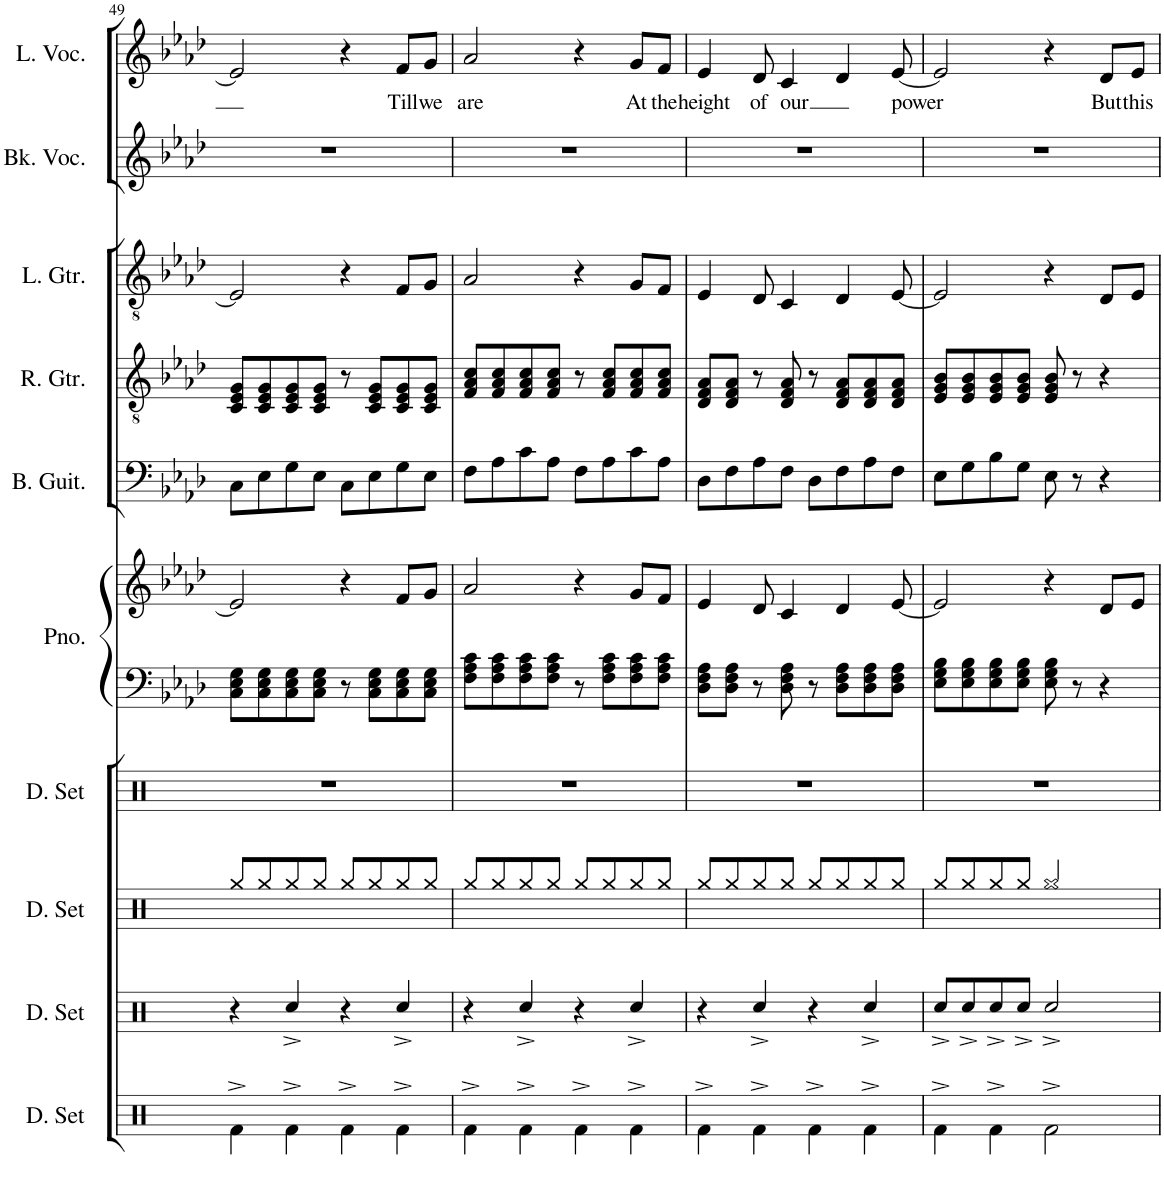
**kern	**kern	**kern	**kern	**kern	**kern	**kern	**kern	**kern	**kern	**kern	**text
*part10	*part9	*part8	*part7	*part6	*part6	*part5	*part4	*part3	*part2	*part1	*part1
*staff11	*staff10	*staff9	*staff8	*staff7	*staff6	*staff5	*staff4	*staff3	*staff2	*staff1	*staff1
*I"Drumset	*I"Drumset	*I"Drumset	*I"Drumset	*I"Piano	*	*I"Bass Guitar	*I"Rhythm Guitar	*I"Lead Guitar	*I"Backing Vocals	*I"Lead Vocals	*
*I'D. Set	*I'D. Set	*I'D. Set	*I'D. Set	*I'Pno.	*	*I'B. Guit.	*I'R. Gtr.	*I'L. Gtr.	*I'Bk. Voc.	*I'L. Voc.	*
!!LO:PB:g=z
*clefX	*clefX	*clefX	*clefX	*clefF4	*clefG2	*clefF4	*clefGv2	*clefGv2	*clefG2	*clefG2	*
*	*	*	*	*	*	*Trd7c12	*	*	*	*	*
*k[]	*k[]	*k[]	*k[]	*k[b-e-a-d-]	*k[b-e-a-d-]	*k[b-e-a-d-]	*k[b-e-a-d-]	*k[b-e-a-d-]	*k[b-e-a-d-]	*k[b-e-a-d-]	*
*M4/4	*M4/4	*M4/4	*M4/4	*M4/4	*M4/4	*M4/4	*M4/4	*M4/4	*M4/4	*M4/4	*
=49	=49	=49	=49	=49	=49	=49	=49	=49	=49	=49	=49
4Rf^\	4r	8Rgg/L	1r	8C\ 8E-\ 8G\L	2e-/]	8C\L	8C/ 8E-/ 8G/L	2E-/]	1r	2e-/]	.
.	.	8Rgg/	.	8C\ 8E-\ 8G\	.	8E-\	8C/ 8E-/ 8G/	.	.	.	.
4Rf^\	4Rcc^/	8Rgg/	.	8C\ 8E-\ 8G\	.	8G\	8C/ 8E-/ 8G/	.	.	.	.
.	.	8Rgg/J	.	8C\ 8E-\ 8G\J	.	8E-\J	8C/ 8E-/ 8G/J	.	.	.	.
4Rf^\	4r	8Rgg/L	.	8r	4r	8C\L	8r	4r	.	4r	.
.	.	8Rgg/	.	8C\ 8E-\ 8G\L	.	8E-\	8C/ 8E-/ 8G/L	.	.	.	.
!	!	!	!	!	!	!	!	!	!	!	!LO:LY:b
4Rf^\	4Rcc^/	8Rgg/	.	8C\ 8E-\ 8G\	8f/L	8G\	8C/ 8E-/ 8G/	8F/L	.	8f/L	Till
!	!	!	!	!	!	!	!	!	!	!	!LO:LY:b
.	.	8Rgg/J	.	8C\ 8E-\ 8G\J	8g/J	8E-\J	8C/ 8E-/ 8G/J	8G/J	.	8g/J	we
=50	=50	=50	=50	=50	=50	=50	=50	=50	=50	=50	=50
!	!	!	!	!	!	!	!	!	!	!	!LO:LY:b
4Rf^\	4r	8Rgg/L	1r	8F\ 8A-\ 8c\L	2a-/	8F\L	8F/ 8A-/ 8c/L	2A-/	1r	2a-/	are
.	.	8Rgg/	.	8F\ 8A-\ 8c\	.	8A-\	8F/ 8A-/ 8c/	.	.	.	.
4Rf^\	4Rcc^/	8Rgg/	.	8F\ 8A-\ 8c\	.	8c\	8F/ 8A-/ 8c/	.	.	.	.
.	.	8Rgg/J	.	8F\ 8A-\ 8c\J	.	8A-\J	8F/ 8A-/ 8c/J	.	.	.	.
4Rf^\	4r	8Rgg/L	.	8r	4r	8F\L	8r	4r	.	4r	.
.	.	8Rgg/	.	8F\ 8A-\ 8c\L	.	8A-\	8F/ 8A-/ 8c/L	.	.	.	.
!	!	!	!	!	!	!	!	!	!	!	!LO:LY:b
4Rf^\	4Rcc^/	8Rgg/	.	8F\ 8A-\ 8c\	8g/L	8c\	8F/ 8A-/ 8c/	8G/L	.	8g/L	At
!	!	!	!	!	!	!	!	!	!	!	!LO:LY:b
.	.	8Rgg/J	.	8F\ 8A-\ 8c\J	8f/J	8A-\J	8F/ 8A-/ 8c/J	8F/J	.	8f/J	the
=51	=51	=51	=51	=51	=51	=51	=51	=51	=51	=51	=51
!	!	!	!	!	!	!	!	!	!	!	!LO:LY:b
4Rf^\	4r	8Rgg/L	1r	8D-\ 8F\ 8A-\L	4e-/	8D-\L	8D-/ 8F/ 8A-/L	4E-/	1r	4e-/	height
.	.	8Rgg/	.	8D-\ 8F\ 8A-\J	.	8F\	8D-/ 8F/ 8A-/J	.	.	.	.
!	!	!	!	!	!	!	!	!	!	!	!LO:LY:b
4Rf^\	4Rcc^/	8Rgg/	.	8r	8d-/	8A-\	8r	8D-/	.	8d-/	of
!	!	!	!	!	!	!	!	!	!	!	!LO:LY:b
.	.	8Rgg/J	.	8D-\ 8F\ 8A-\	4c/	8F\J	8D-/ 8F/ 8A-/	4C/	.	4c/	-our
4Rf^\	4r	8Rgg/L	.	8r	.	8D-\L	8r	.	.	.	.
.	.	8Rgg/	.	8D-\ 8F\ 8A-\L	4d-/	8F\	8D-/ 8F/ 8A-/L	4D-/	.	4d-/	.
4Rf^\	4Rcc^/	8Rgg/	.	8D-\ 8F\ 8A-\	.	8A-\	8D-/ 8F/ 8A-/	.	.	.	.
!	!	!	!	!	!	!	!	!	!	!	!LO:LY:b
.	.	8Rgg/J	.	8D-\ 8F\ 8A-\J	[8e-/	8F\J	8D-/ 8F/ 8A-/J	[8E-/	.	[8e-/	power
=52	=52	=52	=52	=52	=52	=52	=52	=52	=52	=52	=52
4Rf^\	8Rcc^/L	8Rgg/L	1r	8E-\ 8G\ 8B-\L	2e-/]	8E-\L	8E-/ 8G/ 8B-/L	2E-/]	1r	2e-/]	.
.	8Rcc^/	8Rgg/	.	8E-\ 8G\ 8B-\	.	8G\	8E-/ 8G/ 8B-/	.	.	.	.
4Rf^\	8Rcc^/	8Rgg/	.	8E-\ 8G\ 8B-\	.	8B-\	8E-/ 8G/ 8B-/	.	.	.	.
.	8Rcc^/J	8Rgg/J	.	8E-\ 8G\ 8B-\J	.	8G\J	8E-/ 8G/ 8B-/J	.	.	.	.
2Rf^\	2Rcc^/	2Rgg/	.	8E-\ 8G\ 8B-\	4r	8E-\	8E-/ 8G/ 8B-/	4r	.	4r	.
.	.	.	.	8r	.	8r	8r	.	.	.	.
!	!	!	!	!	!	!	!	!	!	!	!LO:LY:b
.	.	.	.	4r	8d-/L	4r	4r	8D-/L	.	8d-/L	But
!	!	!	!	!	!	!	!	!	!	!	!LO:LY:b
.	.	.	.	.	8e-/J	.	.	8E-/J	.	8e-/J	this
=	=	=	=	=	=	=	=	=	=	=	=
*-	*-	*-	*-	*-	*-	*-	*-	*-	*-	*-	*-
